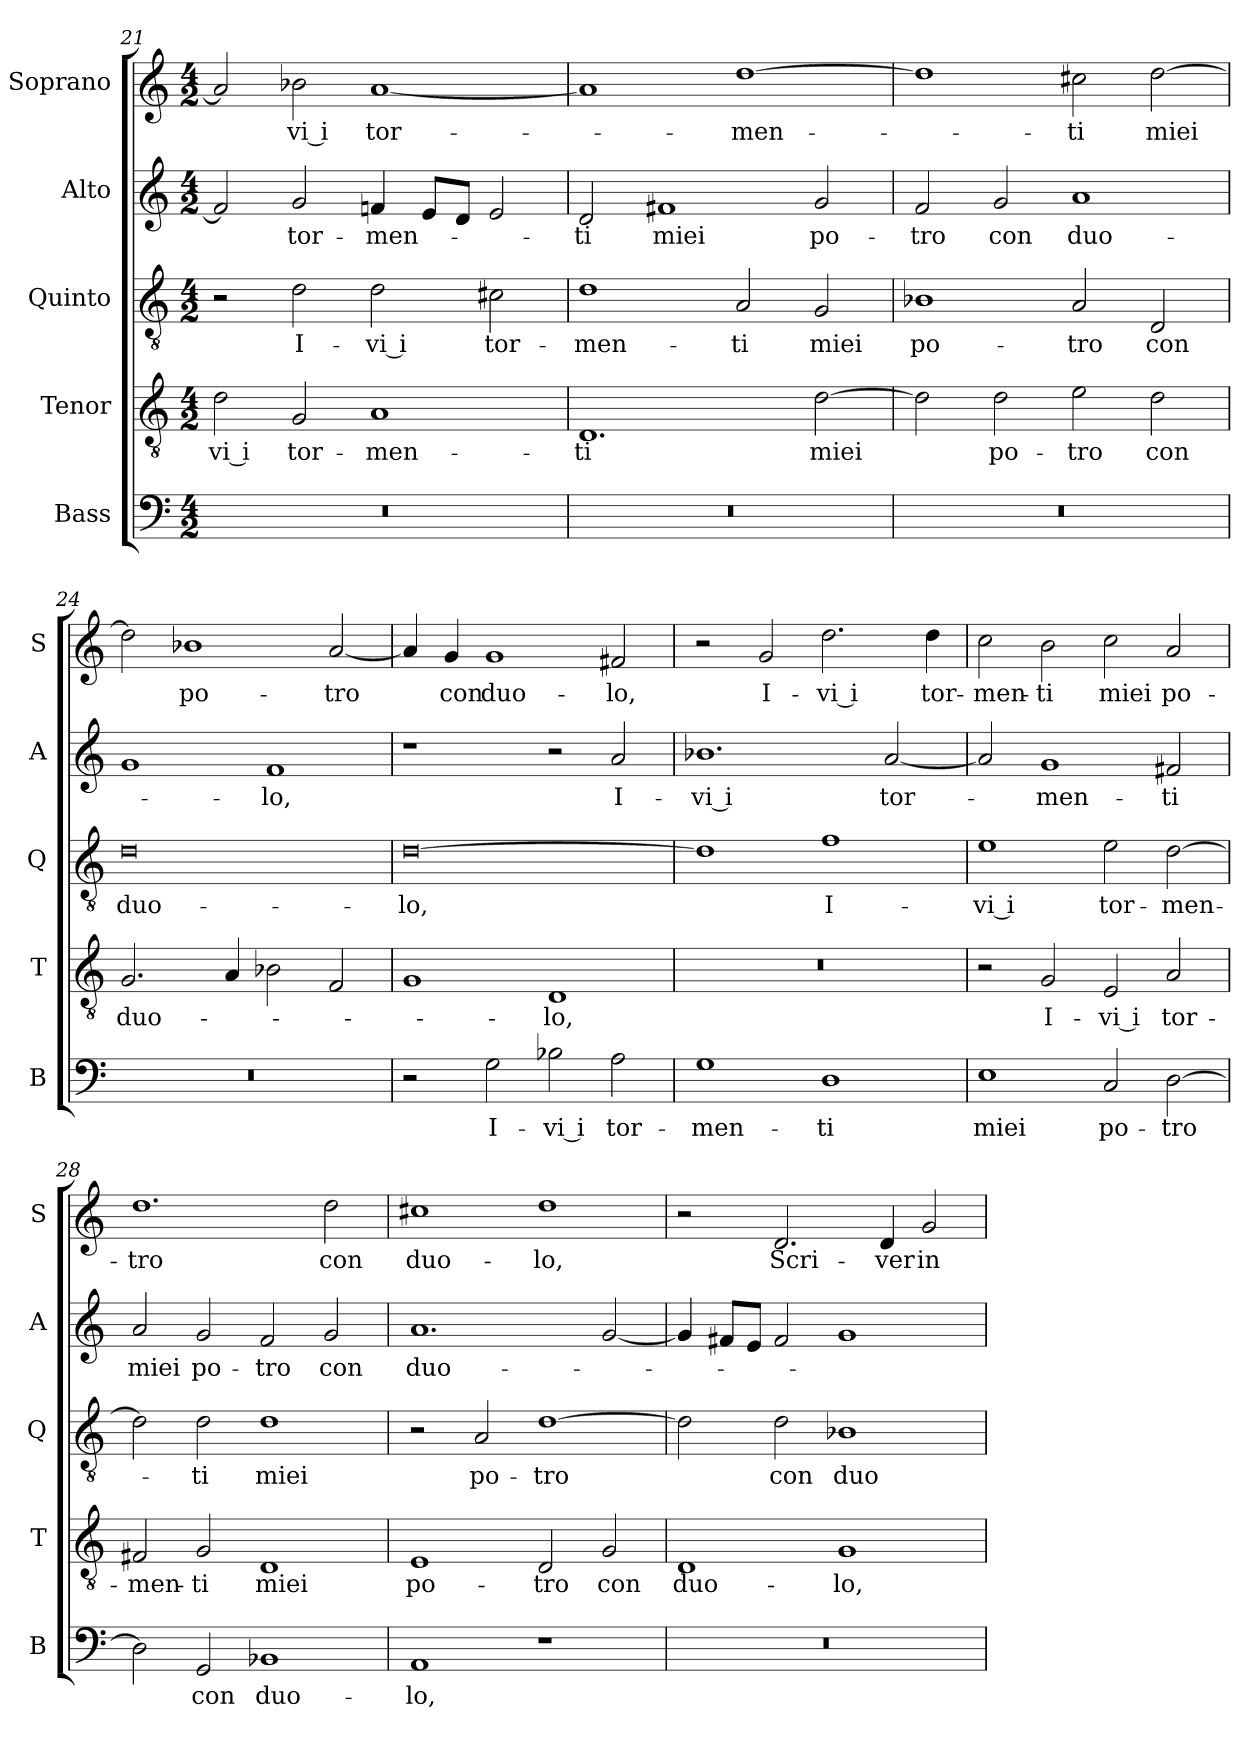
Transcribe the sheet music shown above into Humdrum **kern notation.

**kern	**text	**kern	**text	**kern	**text	**kern	**text	**kern	**text
*part5	*part5	*part4	*part4	*part3	*part3	*part2	*part2	*part1	*part1
*staff5	*staff5	*staff4	*staff4	*staff3	*staff3	*staff2	*staff2	*staff1	*staff1
*I"Bass	*	*I"Tenor	*	*I"Quinto	*	*I"Alto	*	*I"Soprano	*
*I'B	*	*I'T	*	*I'Q	*	*I'A	*	*I'S	*
*clefF4	*	*clefGv2	*	*clefGv2	*	*clefG2	*	*clefG2	*
*k[]	*	*k[]	*	*k[]	*	*k[]	*	*k[]	*
*C:	*	*C:	*	*C:	*	*C:	*	*C:	*
*M4/2	*	*M4/2	*	*M4/2	*	*M4/2	*	*M4/2	*
=21	=21	=21	=21	=21	=21	=21	=21	=21	=21
!	!	!	!LO:LY:b	!	!	!	!	!	!
0r	.	2d\	-vi i	2r	.	2f#/]	.	2a/]	.
!	!	!	!LO:LY:b	!	!LO:LY:b	!	!LO:LY:b	!	!LO:LY:b
.	.	2G/	tor-	2d\	I-	2g/	tor-	2b-X\	-vi i
!	!	!	!LO:LY:b	!	!LO:LY:b	!	!LO:LY:b	!	!LO:LY:b
.	.	1A	-men-	2d\	-vi i	4fn/	-men-	[1a	tor-
.	.	.	.	.	.	8e/L	.	.	.
.	.	.	.	.	.	8d/J	.	.	.
!	!	!	!	!	!LO:LY:b	!	!	!	!
.	.	.	.	2c#X\	tor-	2e/	.	.	.
=22	=22	=22	=22	=22	=22	=22	=22	=22	=22
!	!	!	!LO:LY:b	!	!LO:LY:b	!	!LO:LY:b	!	!
0r	.	1.D	-ti	1d	-men-	2d/	-ti	1a]	.
!	!	!	!	!	!	!	!LO:LY:b	!	!
.	.	.	.	.	.	1f#X	miei	.	.
!	!	!	!	!	!LO:LY:b	!	!	!	!LO:LY:b
.	.	.	.	2A/	-ti	.	.	[1dd	-men-
!	!	!	!LO:LY:b	!	!LO:LY:b	!	!LO:LY:b	!	!
.	.	[2d\	miei	2G/	miei	2g/	po-	.	.
=23	=23	=23	=23	=23	=23	=23	=23	=23	=23
!	!	!	!	!	!LO:LY:b	!	!LO:LY:b	!	!
0r	.	2d\]	.	1B-X	po-	2f/	-tro	1dd]	.
!	!	!	!LO:LY:b	!	!	!	!LO:LY:b	!	!
.	.	2d\	po-	.	.	2g/	con	.	.
!	!	!	!LO:LY:b	!	!LO:LY:b	!	!LO:LY:b	!	!LO:LY:b
.	.	2e\	-tro	2A/	-tro	1a	duo-	2cc#X\	-ti
!	!	!	!LO:LY:b	!	!LO:LY:b	!	!	!	!LO:LY:b
.	.	2d\	con	2D/	con	.	.	[2dd\	miei
!!LO:LB:g=z
=24	=24	=24	=24	=24	=24	=24	=24	=24	=24
!	!	!	!LO:LY:b	!	!LO:LY:b	!	!	!	!
0r	.	2.G/	duo-	0d	duo-	1g	.	2dd\]	.
!	!	!	!	!	!	!	!	!	!LO:LY:b
.	.	.	.	.	.	.	.	1b-X	po-
.	.	4A/	.	.	.	.	.	.	.
!	!	!	!	!	!	!	!LO:LY:b	!	!
.	.	2B-X\	.	.	.	1f	-lo,	.	.
!	!	!	!	!	!	!	!	!	!LO:LY:b
.	.	2F/	.	.	.	.	.	[2a/	-tro
=25	=25	=25	=25	=25	=25	=25	=25	=25	=25
!	!	!	!	!	!LO:LY:b	!	!	!	!
2r	.	1G	.	[0d	-lo,	1r	.	4a/]	.
!	!	!	!	!	!	!	!	!	!LO:LY:b
.	.	.	.	.	.	.	.	4g/	con
!	!LO:LY:b	!	!	!	!	!	!	!	!LO:LY:b
2G\	I-	.	.	.	.	.	.	1g	duo-
!	!LO:LY:b	!	!LO:LY:b	!	!	!	!	!	!
2B-X\	-vi i	1D	-lo,	.	.	2r	.	.	.
!	!LO:LY:b	!	!	!	!	!	!LO:LY:b	!	!LO:LY:b
2A\	tor-	.	.	.	.	2a/	I-	2f#X/	-lo,
=26	=26	=26	=26	=26	=26	=26	=26	=26	=26
!	!LO:LY:b	!	!	!	!	!	!LO:LY:b	!	!
1G	-men-	0r	.	1d]	.	1.b-X	-vi i	2r	.
!	!	!	!	!	!	!	!	!	!LO:LY:b
.	.	.	.	.	.	.	.	2g/	I-
!	!LO:LY:b	!	!	!	!LO:LY:b	!	!	!	!LO:LY:b
1D	-ti	.	.	1f	I-	.	.	2.dd\	-vi i
!	!	!	!	!	!	!	!LO:LY:b	!	!
.	.	.	.	.	.	[2a/	tor-	.	.
!	!	!	!	!	!	!	!	!	!LO:LY:b
.	.	.	.	.	.	.	.	4dd\	tor-
=27	=27	=27	=27	=27	=27	=27	=27	=27	=27
!	!LO:LY:b	!	!	!	!LO:LY:b	!	!	!	!LO:LY:b
1E	miei	2r	.	1e	-vi i	2a/]	.	2cc\	-men-
!	!	!	!LO:LY:b	!	!	!	!LO:LY:b	!	!LO:LY:b
.	.	2G/	I-	.	.	1g	-men-	2b\	-ti
!	!LO:LY:b	!	!LO:LY:b	!	!LO:LY:b	!	!	!	!LO:LY:b
2C/	po-	2E/	-vi i	2e\	tor-	.	.	2cc\	miei
!	!LO:LY:b	!	!LO:LY:b	!	!LO:LY:b	!	!LO:LY:b	!	!LO:LY:b
[2D\	-tro	2A/	tor-	[2d\	-men-	2f#X/	-ti	2a/	po-
!!LO:LB:g=z
=28	=28	=28	=28	=28	=28	=28	=28	=28	=28
!	!	!	!LO:LY:b	!	!	!	!LO:LY:b	!	!LO:LY:b
2D\]	.	2F#X/	-men-	2d\]	.	2a/	miei	1.dd	-tro
!	!LO:LY:b	!	!LO:LY:b	!	!LO:LY:b	!	!LO:LY:b	!	!
2GG/	con	2G/	-ti	2d\	-ti	2g/	po-	.	.
!	!LO:LY:b	!	!LO:LY:b	!	!LO:LY:b	!	!LO:LY:b	!	!
1BB-X	duo-	1D	miei	1d	miei	2f/	-tro	.	.
!	!	!	!	!	!	!	!LO:LY:b	!	!LO:LY:b
.	.	.	.	.	.	2g/	con	2dd\	con
=29	=29	=29	=29	=29	=29	=29	=29	=29	=29
!	!LO:LY:b	!	!LO:LY:b	!	!	!	!LO:LY:b	!	!LO:LY:b
1AA	-lo,	1E	po-	2r	.	1.a	duo-	1cc#X	duo-
!	!	!	!	!	!LO:LY:b	!	!	!	!
.	.	.	.	2A/	po-	.	.	.	.
!	!	!	!LO:LY:b	!	!LO:LY:b	!	!	!	!LO:LY:b
1r	.	2D/	-tro	[1d	-tro	.	.	1dd	-lo,
!	!	!	!LO:LY:b	!	!	!	!	!	!
.	.	2G/	con	.	.	[2g/	.	.	.
=30	=30	=30	=30	=30	=30	=30	=30	=30	=30
!	!	!	!LO:LY:b	!	!	!	!	!	!
0r	.	1D	duo-	2d\]	.	4g/]	.	2r	.
.	.	.	.	.	.	8f#X/L	.	.	.
.	.	.	.	.	.	8e/J	.	.	.
!	!	!	!	!	!LO:LY:b	!	!	!	!LO:LY:b
.	.	.	.	2d\	con	2f#/	.	2.d/	Scri-
!	!	!	!LO:LY:b	!	!LO:LY:b	!	!	!	!
.	.	1G	-lo,	1B-X	duo-	1g	.	.	.
!	!	!	!	!	!	!	!	!	!LO:LY:b
.	.	.	.	.	.	.	.	4d/	-ver
!	!	!	!	!	!	!	!	!	!LO:LY:b
.	.	.	.	.	.	.	.	2g/	in
=	=	=	=	=	=	=	=	=	=
*-	*-	*-	*-	*-	*-	*-	*-	*-	*-
